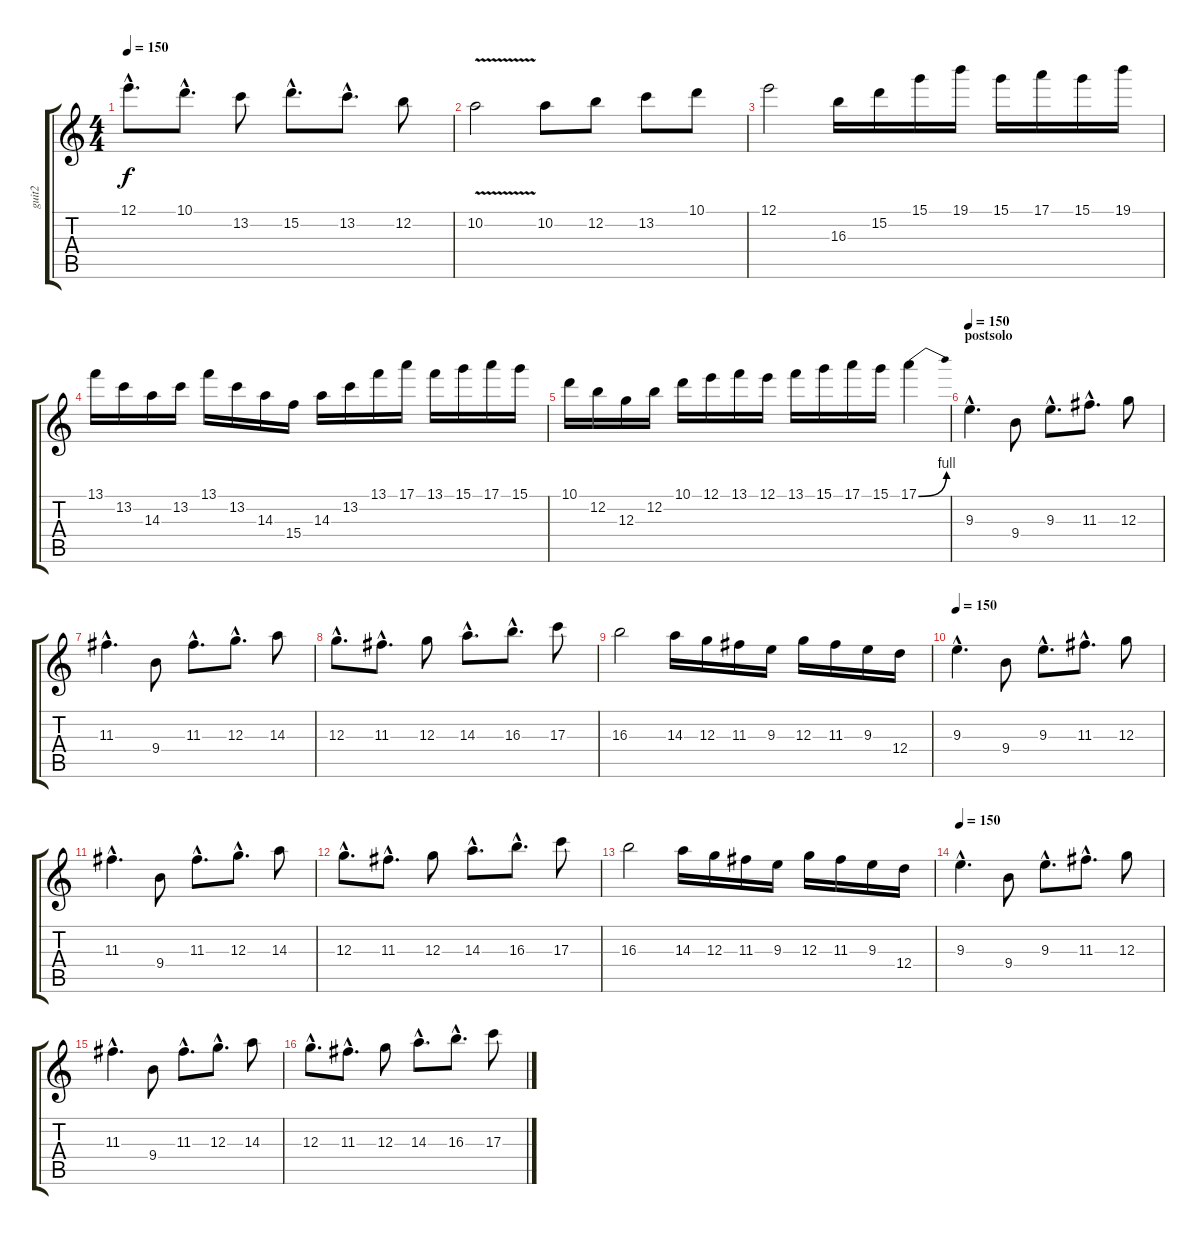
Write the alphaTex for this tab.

\track ("guit2" "guit2") {instrument distortionguitar}
\staff {score tabs}
\tuning (E4 B3 G3 D3 A2 E2) {hide}
\ts (4 4)
\tempo 150
\clef g2
\ks c
12.1{hac}.8{d dy f} 10.1{hac}.8{d} 13.2.8 15.2{hac}.8{d} 13.2{hac}.8{d} 12.2.8 |
10.2{v}.2 10.2.8 12.2.8 13.2.8 10.1.8 |
12.1.2 16.3.16 15.2.16 15.1.16 19.1.16 15.1.16 17.1.16 15.1.16 19.1.16 |
13.1.16 13.2.16 14.3.16 13.2.16 13.1.16 13.2.16 14.3.16 15.4.16 14.3.16 13.2.16 13.1.16 17.1.16 13.1.16 15.1.16 17.1.16 15.1.16 |
10.1.16 12.2.16 12.3.16 12.2.16 10.1.16 12.1.16 13.1.16 12.1.16 13.1.16 15.1.16 17.1.16 15.1.16 17.1{be (bend 0 0 60 4)}.4 |
\section ("" "postsolo")
\tempo 150
9.3{hac}.4{d} 9.4.8 9.3{hac}.8{d} 11.3{hac}.8{d} 12.3.8 |
11.3{hac}.4{d} 9.4.8 11.3{hac}.8{d} 12.3{hac}.8{d} 14.3.8 |
12.3{hac}.8{d} 11.3{hac}.8{d} 12.3.8 14.3{hac}.8{d} 16.3{hac}.8{d} 17.3.8 |
16.3.2 14.3.16 12.3.16 11.3.16 9.3.16 12.3.16 11.3.16 9.3.16 12.4.16 |
\tempo 150
9.3{hac}.4{d} 9.4.8 9.3{hac}.8{d} 11.3{hac}.8{d} 12.3.8 |
11.3{hac}.4{d} 9.4.8 11.3{hac}.8{d} 12.3{hac}.8{d} 14.3.8 |
12.3{hac}.8{d} 11.3{hac}.8{d} 12.3.8 14.3{hac}.8{d} 16.3{hac}.8{d} 17.3.8 |
16.3.2 14.3.16 12.3.16 11.3.16 9.3.16 12.3.16 11.3.16 9.3.16 12.4.16 |
\tempo 150
9.3{hac}.4{d} 9.4.8 9.3{hac}.8{d} 11.3{hac}.8{d} 12.3.8 |
11.3{hac}.4{d} 9.4.8 11.3{hac}.8{d} 12.3{hac}.8{d} 14.3.8 |
12.3{hac}.8{d} 11.3{hac}.8{d} 12.3.8 14.3{hac}.8{d} 16.3{hac}.8{d} 17.3.8
